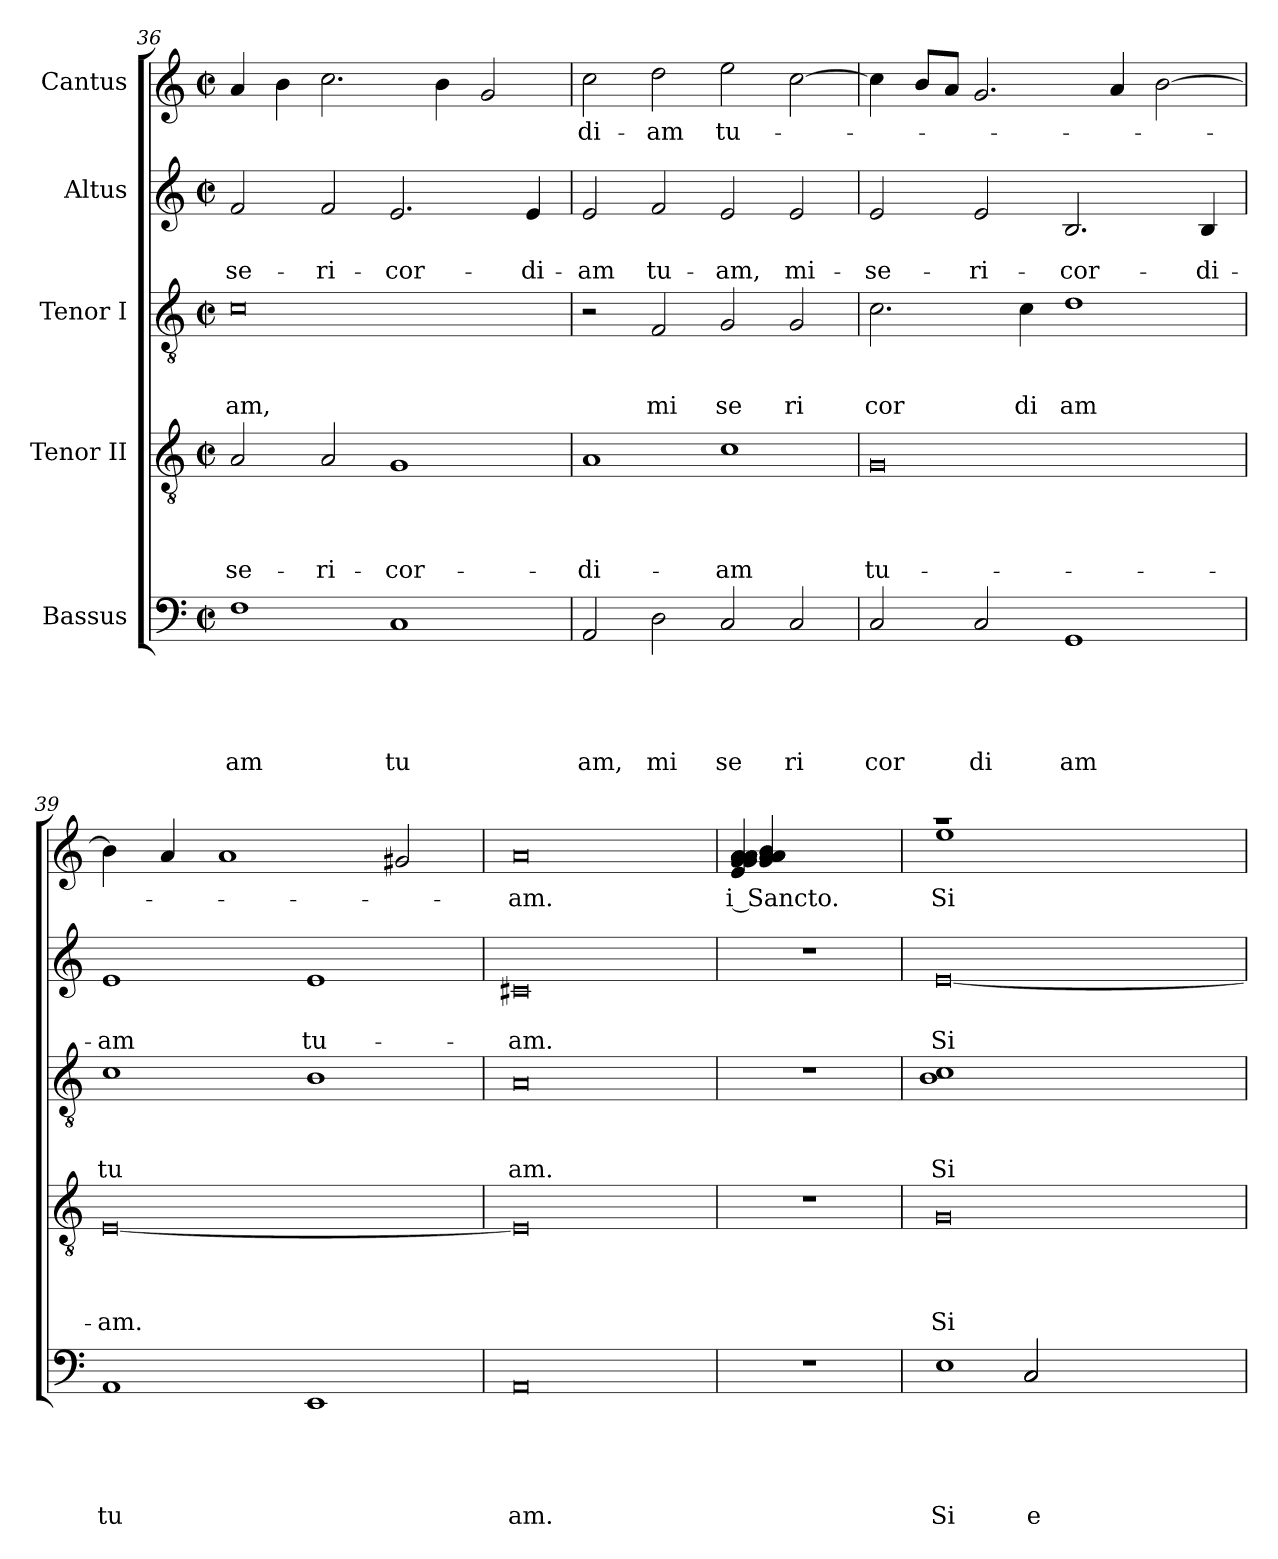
**kern	**text	**text	**text	**text	**text	**kern	**text	**text	**text	**text	**kern	**text	**text	**text	**kern	**text	**text	**kern	**text
*part5	*part5	*part5	*part5	*part5	*part5	*part4	*part4	*part4	*part4	*part4	*part3	*part3	*part3	*part3	*part2	*part2	*part2	*part1	*part1
*staff5	*staff5	*staff5	*staff5	*staff5	*staff5	*staff4	*staff4	*staff4	*staff4	*staff4	*staff3	*staff3	*staff3	*staff3	*staff2	*staff2	*staff2	*staff1	*staff1
*I"Bassus	*	*	*	*	*	*I"Tenor II	*	*	*	*	*I"Tenor I	*	*	*	*I"Altus	*	*	*I"Cantus	*
!!LO:PB:g=z
*clefF4	*	*	*	*	*	*clefGv2	*	*	*	*	*clefGv2	*	*	*	*clefG2	*	*	*clefG2	*
*k[]	*	*	*	*	*	*k[]	*	*	*	*	*k[]	*	*	*	*k[]	*	*	*k[]	*
*C:	*	*	*	*	*	*C:	*	*	*	*	*C:	*	*	*	*C:	*	*	*C:	*
*M2/2	*	*	*	*	*	*M2/2	*	*	*	*	*M2/2	*	*	*	*M2/2	*	*	*M2/2	*
*met(c|)	*	*	*	*	*	*met(c|)	*	*	*	*	*met(c|)	*	*	*	*met(c|)	*	*	*met(c|)	*
=36	=36	=36	=36	=36	=36	=36	=36	=36	=36	=36	=36	=36	=36	=36	=36	=36	=36	=36	=36
!	!	!	!	!	!LO:LY:b	!	!	!	!	!LO:LY:b	!	!	!	!LO:LY:b	!	!	!LO:LY:b	!	!
1F	.	.	.	.	-am	2A/	.	.	.	-se-	0c	.	.	am,	2f/	.	-se-	4a/	.
.	.	.	.	.	.	.	.	.	.	.	.	.	.	.	.	.	.	4b\	.
!	!	!	!	!	!	!	!	!	!	!LO:LY:b	!	!	!	!	!	!	!LO:LY:b	!	!
.	.	.	.	.	.	2A/	.	.	.	-ri-	.	.	.	.	2f/	.	-ri-	2.cc\	.
!	!	!	!	!	!LO:LY:b	!	!	!	!	!LO:LY:b	!	!	!	!	!	!	!LO:LY:b	!	!
1C	.	.	.	.	tu	1G	.	.	.	-cor-	.	.	.	.	2.e/	.	-cor-	.	.
.	.	.	.	.	.	.	.	.	.	.	.	.	.	.	.	.	.	4b\	.
.	.	.	.	.	.	.	.	.	.	.	.	.	.	.	.	.	.	2g/	.
!	!	!	!	!	!	!	!	!	!	!	!	!	!	!	!	!	!LO:LY:b	!	!
.	.	.	.	.	.	.	.	.	.	.	.	.	.	.	4e/	.	-di-	.	.
=37	=37	=37	=37	=37	=37	=37	=37	=37	=37	=37	=37	=37	=37	=37	=37	=37	=37	=37	=37
!	!	!	!	!	!LO:LY:b	!	!	!	!	!LO:LY:b	!	!	!	!	!	!	!LO:LY:b	!	!LO:LY:b
2AA/	.	.	.	.	am,	1A	.	.	.	-di-	2r	.	.	.	2e/	.	-am	2cc\	di-
!	!	!	!	!	!LO:LY:b	!	!	!	!	!	!	!	!	!LO:LY:b	!	!	!LO:LY:b	!	!LO:LY:b
2D\	.	.	.	.	mi	.	.	.	.	.	2F/	.	.	mi	2f/	.	tu-	2dd\	-am
!	!	!	!	!	!LO:LY:b	!	!	!	!	!LO:LY:b	!	!	!	!LO:LY:b	!	!	!LO:LY:b	!	!LO:LY:b
2C/	.	.	.	.	se	1c	.	.	.	-am	2G/	.	.	se	2e/	.	-am,	2ee\	tu-
!	!	!	!	!	!LO:LY:b	!	!	!	!	!	!	!	!	!LO:LY:b	!	!	!LO:LY:b	!	!
2C/	.	.	.	.	ri	.	.	.	.	.	2G/	.	.	ri	2e/	.	mi-	[>2cc\	.
=38	=38	=38	=38	=38	=38	=38	=38	=38	=38	=38	=38	=38	=38	=38	=38	=38	=38	=38	=38
!	!	!	!	!	!LO:LY:b	!	!	!	!	!LO:LY:b	!	!	!	!LO:LY:b	!	!	!LO:LY:b	!	!
2C/	.	.	.	.	cor	0G	.	.	.	tu-	2.c\	.	.	cor	2e/	.	-se-	4cc\]	.
.	.	.	.	.	.	.	.	.	.	.	.	.	.	.	.	.	.	8b/L	.
.	.	.	.	.	.	.	.	.	.	.	.	.	.	.	.	.	.	8a/J	.
!	!	!	!	!	!LO:LY:b	!	!	!	!	!	!	!	!	!	!	!	!LO:LY:b	!	!
2C/	.	.	.	.	di	.	.	.	.	.	.	.	.	.	2e/	.	-ri-	2.g/	.
!	!	!	!	!	!	!	!	!	!	!	!	!	!	!LO:LY:b	!	!	!	!	!
.	.	.	.	.	.	.	.	.	.	.	4c\	.	.	di	.	.	.	.	.
!	!	!	!	!	!LO:LY:b	!	!	!	!	!	!	!	!	!LO:LY:b	!	!	!LO:LY:b	!	!
1GG	.	.	.	.	am	.	.	.	.	.	1d	.	.	am	2.B/	.	-cor-	.	.
.	.	.	.	.	.	.	.	.	.	.	.	.	.	.	.	.	.	4a/	.
.	.	.	.	.	.	.	.	.	.	.	.	.	.	.	.	.	.	[>2b\	.
!	!	!	!	!	!	!	!	!	!	!	!	!	!	!	!	!	!LO:LY:b	!	!
.	.	.	.	.	.	.	.	.	.	.	.	.	.	.	4B/	.	-di-	.	.
=39	=39	=39	=39	=39	=39	=39	=39	=39	=39	=39	=39	=39	=39	=39	=39	=39	=39	=39	=39
!	!	!	!	!	!LO:LY:b	!	!	!	!	!LO:LY:b	!	!	!	!LO:LY:b	!	!	!LO:LY:b	!	!
1AA	.	.	.	.	tu	[<0E	.	.	.	-am.	1c	.	.	tu	1e	.	-am	4b\]	.
.	.	.	.	.	.	.	.	.	.	.	.	.	.	.	.	.	.	4a/	.
.	.	.	.	.	.	.	.	.	.	.	.	.	.	.	.	.	.	1a	.
!	!	!	!	!	!	!	!	!	!	!	!	!	!	!	!	!	!LO:LY:b	!	!
1EE	.	.	.	.	.	.	.	.	.	.	1B	.	.	.	1e	.	tu-	.	.
.	.	.	.	.	.	.	.	.	.	.	.	.	.	.	.	.	.	2g#/	.
=40	=40	=40	=40	=40	=40	=40	=40	=40	=40	=40	=40	=40	=40	=40	=40	=40	=40	=40	=40
!	!	!	!	!	!LO:LY:b	!	!	!	!	!	!	!	!	!LO:LY:b	!	!	!LO:LY:b	!	!LO:LY:b
0AA	.	.	.	.	am.	0E]	.	.	.	.	0A	.	.	am.	0c#X	.	-am.	0a	-am.
!!LO:LB:g=z
=41	=41	=41	=41	=41	=41	=41	=41	=41	=41	=41	=41	=41	=41	=41	=41	=41	=41	=41	=41
!	!	!	!	!	!	!	!	!	!	!	!	!	!	!	!	!	!	!	!LO:LY:b
*	*	*	*	*	*	*	*	*	*	*	*	*	*	*	*	*	*	*^	*
!	!	!	!	!	!	!	!	!	!	!	!	!	!	!	!	!	!	!	!	!LO:LY:b
1r	.	.	.	.	.	1r	.	.	.	.	1r	.	.	.	1r	.	.	(<4e/ 4g/ 4g/ 4a/ 4a/ 4a/ 4a/ 4a/ 4a/ 4a/ 4a/ 4a/	4g/ 4a/ 4a/ 4a/ 4b/	i Sancto.
.	.	.	.	.	.	.	.	.	.	.	.	.	.	.	.	.	.	2.ryy	2.ryy	.
!!LO:LB:g=z	!!
=42	=42	=42	=42	=42	=42	=42	=42	=42	=42	=42	=42	=42	=42	=42	=42	=42	=42	=42	=42	=42
!	!	!	!	!	!LO:LY:b	!	!	!	!	!LO:LY:b	!	!	!	!LO:LY:b	!	!	!LO:LY:b	!	!	!LO:LY:b
*^	*	*	*	*	*	*	*	*	*	*	*	*	*	*	*	*	*	*	*	*
*	*^	*	*	*	*	*	*	*	*	*	*	*	*	*	*	*	*	*	*	*	*
1E	2ryy	2ryy	.	.	.	.	Si-	0G	.	.	.	Si	1B 1c	.	.	Si-	[<0e	.	Si	1raa	1ee	Si
!	!	!	!	!	!	!	!LO:LY:b	!	!	!	!	!	!	!	!	!	!	!	!	!	!	!
!	!	!	!	!	!	!	!LO:LY:b	!	!	!	!	!	!	!	!	!	!	!	!	!	!	!
.	2C/	2C/	.	.	.	.	e-	.	.	.	.	.	.	.	.	.	.	.	.	.	.	.
1ryy	1ryy	1ryy	.	.	.	.	.	.	.	.	.	.	1ryy	.	.	.	.	.	.	1ryy	1ryy	.
*v	*v	*v	*	*	*	*	*	*	*	*	*	*	*	*	*	*	*	*	*	*v	*v	*
=	=	=	=	=	=	=	=	=	=	=	=	=	=	=	=	=	=	=	=
*-	*-	*-	*-	*-	*-	*-	*-	*-	*-	*-	*-	*-	*-	*-	*-	*-	*-	*-	*-
